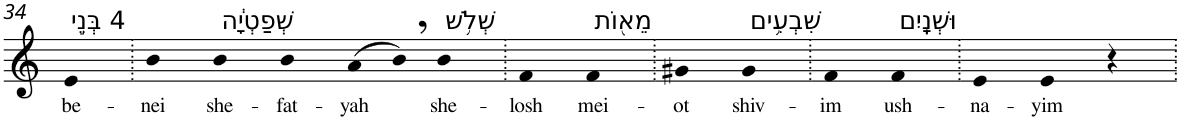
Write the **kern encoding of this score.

**kern	**text
*part1	*part1
*staff1	*staff1
*I"Piano	*
*I'Pno	*
!!LO:PB:g=z
*clefG2	*
*k[]	*
=34	=34
!LO:TX:a:t=4 בְּנֵ֣י	!
!	!LO:LY:b
4e	be-
=35.	=35.
!	!LO:LY:b
4b	-nei
!LO:TX:a:t=שְׁפַטְיָ֔ה	!
!	!LO:LY:b
4b	she-
!	!LO:LY:b
4b	-fat-
!	!LO:LY:b
(>8a	-yah
8b,)	.
!LO:TX:a:t=שְׁלֹ֥שׁ	!
!	!LO:LY:b
4b	she-
=36.	=36.
!	!LO:LY:b
4f	-losh
!LO:TX:a:t=מֵא֖וֹת	!
!	!LO:LY:b
4f	mei-
=37.	=37.
!	!LO:LY:b
4g#X	-ot
!LO:TX:a:t=שִׁבְעִ֥ים	!
!	!LO:LY:b
4g#	shiv-
=38.	=38.
!	!LO:LY:b
4f	-im
!LO:TX:a:t=וּשְׁנָֽיִם	!
!	!LO:LY:b
4f	ush-
=39.	=39.
!	!LO:LY:b
4e	-na-
!	!LO:LY:b
4e	-yim
4r	.
=.	=.
*-	*-
